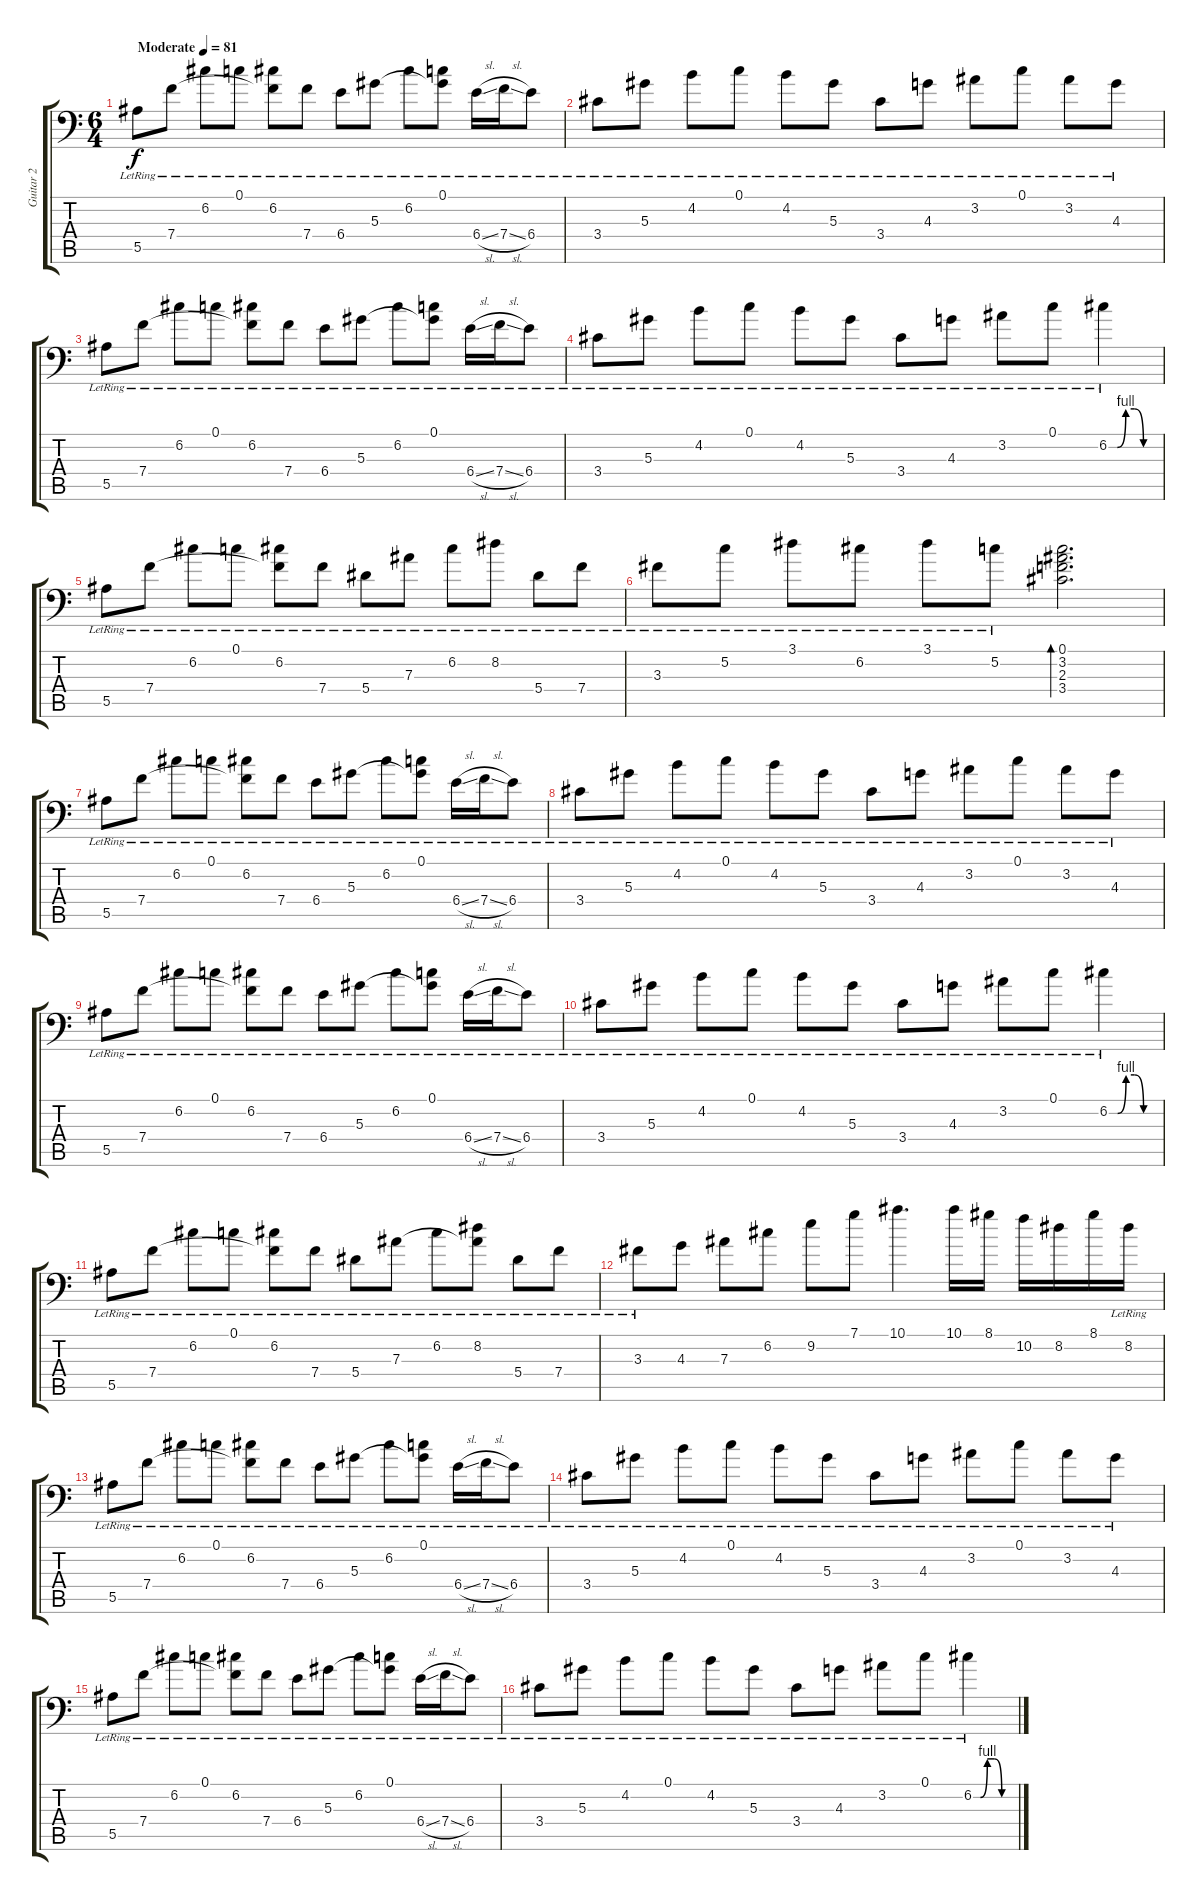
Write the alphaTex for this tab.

\track ("Guitar 2" "Guitar 2") {instrument electricguitarjazz}
\staff {score tabs}
\tuning (C4 G3 Eb3 Bb2 F2 Bb1) {hide}
\ts (6 4)
\tempo (81 "Moderate")
\clef f4
\ks c
5.5{lr}.8{dy f instrument electricguitarjazz} 7.4{lr}.8 6.2{lr}.8 0.1{lr}.8 (6.2{lr} 7.4{t}).8 7.4{lr}.8 6.4{lr}.8 5.3{lr}.8 6.2{lr}.8 (0.1{lr} 5.3{t}).8 6.4{sl lr}.16 7.4{sl lr}.16 6.4{lr}.8 |
3.4{lr}.8 5.3{lr}.8 4.2{lr}.8 0.1{lr}.8 4.2{lr}.8 5.3{lr}.8 3.4{lr}.8 4.3{lr}.8 3.2{lr}.8 0.1{lr}.8 3.2{lr}.8 4.3{lr}.8 |
5.5{lr}.8 7.4{lr}.8 6.2{lr}.8 0.1{lr}.8 (6.2{lr} 7.4{t}).8 7.4{lr}.8 6.4{lr}.8 5.3{lr}.8 6.2{lr}.8 (0.1{lr} 5.3{t}).8 6.4{sl lr}.16 7.4{sl lr}.16 6.4{lr}.8 |
3.4{lr}.8 5.3{lr}.8 4.2{lr}.8 0.1{lr}.8 4.2{lr}.8 5.3{lr}.8 3.4{lr}.8 4.3{lr}.8 3.2{lr}.8 0.1{lr}.8 6.2{be (custom 0 0 4 0 7 0 10 0 20 4 30 4 41 0 60 0) lr}.4 |
5.5{lr}.8 7.4{lr}.8 6.2{lr}.8 0.1{lr}.8 (6.2{lr} 7.4{t}).8 7.4{lr}.8 5.4{lr}.8 7.3{lr}.8 6.2{lr}.8 8.2{lr}.8 5.4{lr}.8 7.4{lr}.8 |
3.3{lr}.8 5.2{lr}.8 3.1{lr}.8 6.2{lr}.8 3.1{lr}.8 5.2{lr}.8 (0.1 3.2 2.3 3.4).2{d bd 240} |
5.5{lr}.8 7.4{lr}.8 6.2{lr}.8 0.1{lr}.8 (6.2{lr} 7.4{t}).8 7.4{lr}.8 6.4{lr}.8 5.3{lr}.8 6.2{lr}.8 (0.1{lr} 5.3{t}).8 6.4{sl lr}.16 7.4{sl lr}.16 6.4{lr}.8 |
3.4{lr}.8 5.3{lr}.8 4.2{lr}.8 0.1{lr}.8 4.2{lr}.8 5.3{lr}.8 3.4{lr}.8 4.3{lr}.8 3.2{lr}.8 0.1{lr}.8 3.2{lr}.8 4.3{lr}.8 |
5.5{lr}.8 7.4{lr}.8 6.2{lr}.8 0.1{lr}.8 (6.2{lr} 7.4{t}).8 7.4{lr}.8 6.4{lr}.8 5.3{lr}.8 6.2{lr}.8 (0.1{lr} 5.3{t}).8 6.4{sl lr}.16 7.4{sl lr}.16 6.4{lr}.8 |
3.4{lr}.8 5.3{lr}.8 4.2{lr}.8 0.1{lr}.8 4.2{lr}.8 5.3{lr}.8 3.4{lr}.8 4.3{lr}.8 3.2{lr}.8 0.1{lr}.8 6.2{be (custom 0 0 4 0 7 0 10 0 20 4 30 4 41 0 60 0) lr}.4 |
5.5{lr}.8 7.4{lr}.8 6.2{lr}.8 0.1{lr}.8 (6.2{lr} 7.4{t}).8 7.4{lr}.8 5.4{lr}.8 7.3{lr}.8 6.2{lr}.8 (8.2{lr} 7.3{t}).8 5.4{lr}.8 7.4{lr}.8 |
3.3{lr}.8 4.3.8 7.3.8 6.2.8 9.2.8 7.1.8 10.1.4{d} 10.1.16 8.1.16 10.2.16 8.2.16 8.1.16 8.2{lr}.16 |
5.5{lr}.8 7.4{lr}.8 6.2{lr}.8 0.1{lr}.8 (6.2{lr} 7.4{t}).8 7.4{lr}.8 6.4{lr}.8 5.3{lr}.8 6.2{lr}.8 (0.1{lr} 5.3{t}).8 6.4{sl lr}.16 7.4{sl lr}.16 6.4{lr}.8 |
3.4{lr}.8 5.3{lr}.8 4.2{lr}.8 0.1{lr}.8 4.2{lr}.8 5.3{lr}.8 3.4{lr}.8 4.3{lr}.8 3.2{lr}.8 0.1{lr}.8 3.2{lr}.8 4.3{lr}.8 |
5.5{lr}.8 7.4{lr}.8 6.2{lr}.8 0.1{lr}.8 (6.2{lr} 7.4{t}).8 7.4{lr}.8 6.4{lr}.8 5.3{lr}.8 6.2{lr}.8 (0.1{lr} 5.3{t}).8 6.4{sl lr}.16 7.4{sl lr}.16 6.4{lr}.8 |
3.4{lr}.8 5.3{lr}.8 4.2{lr}.8 0.1{lr}.8 4.2{lr}.8 5.3{lr}.8 3.4{lr}.8 4.3{lr}.8 3.2{lr}.8 0.1{lr}.8 6.2{be (custom 0 0 4 0 7 0 10 0 20 4 30 4 41 0 60 0) lr}.4
